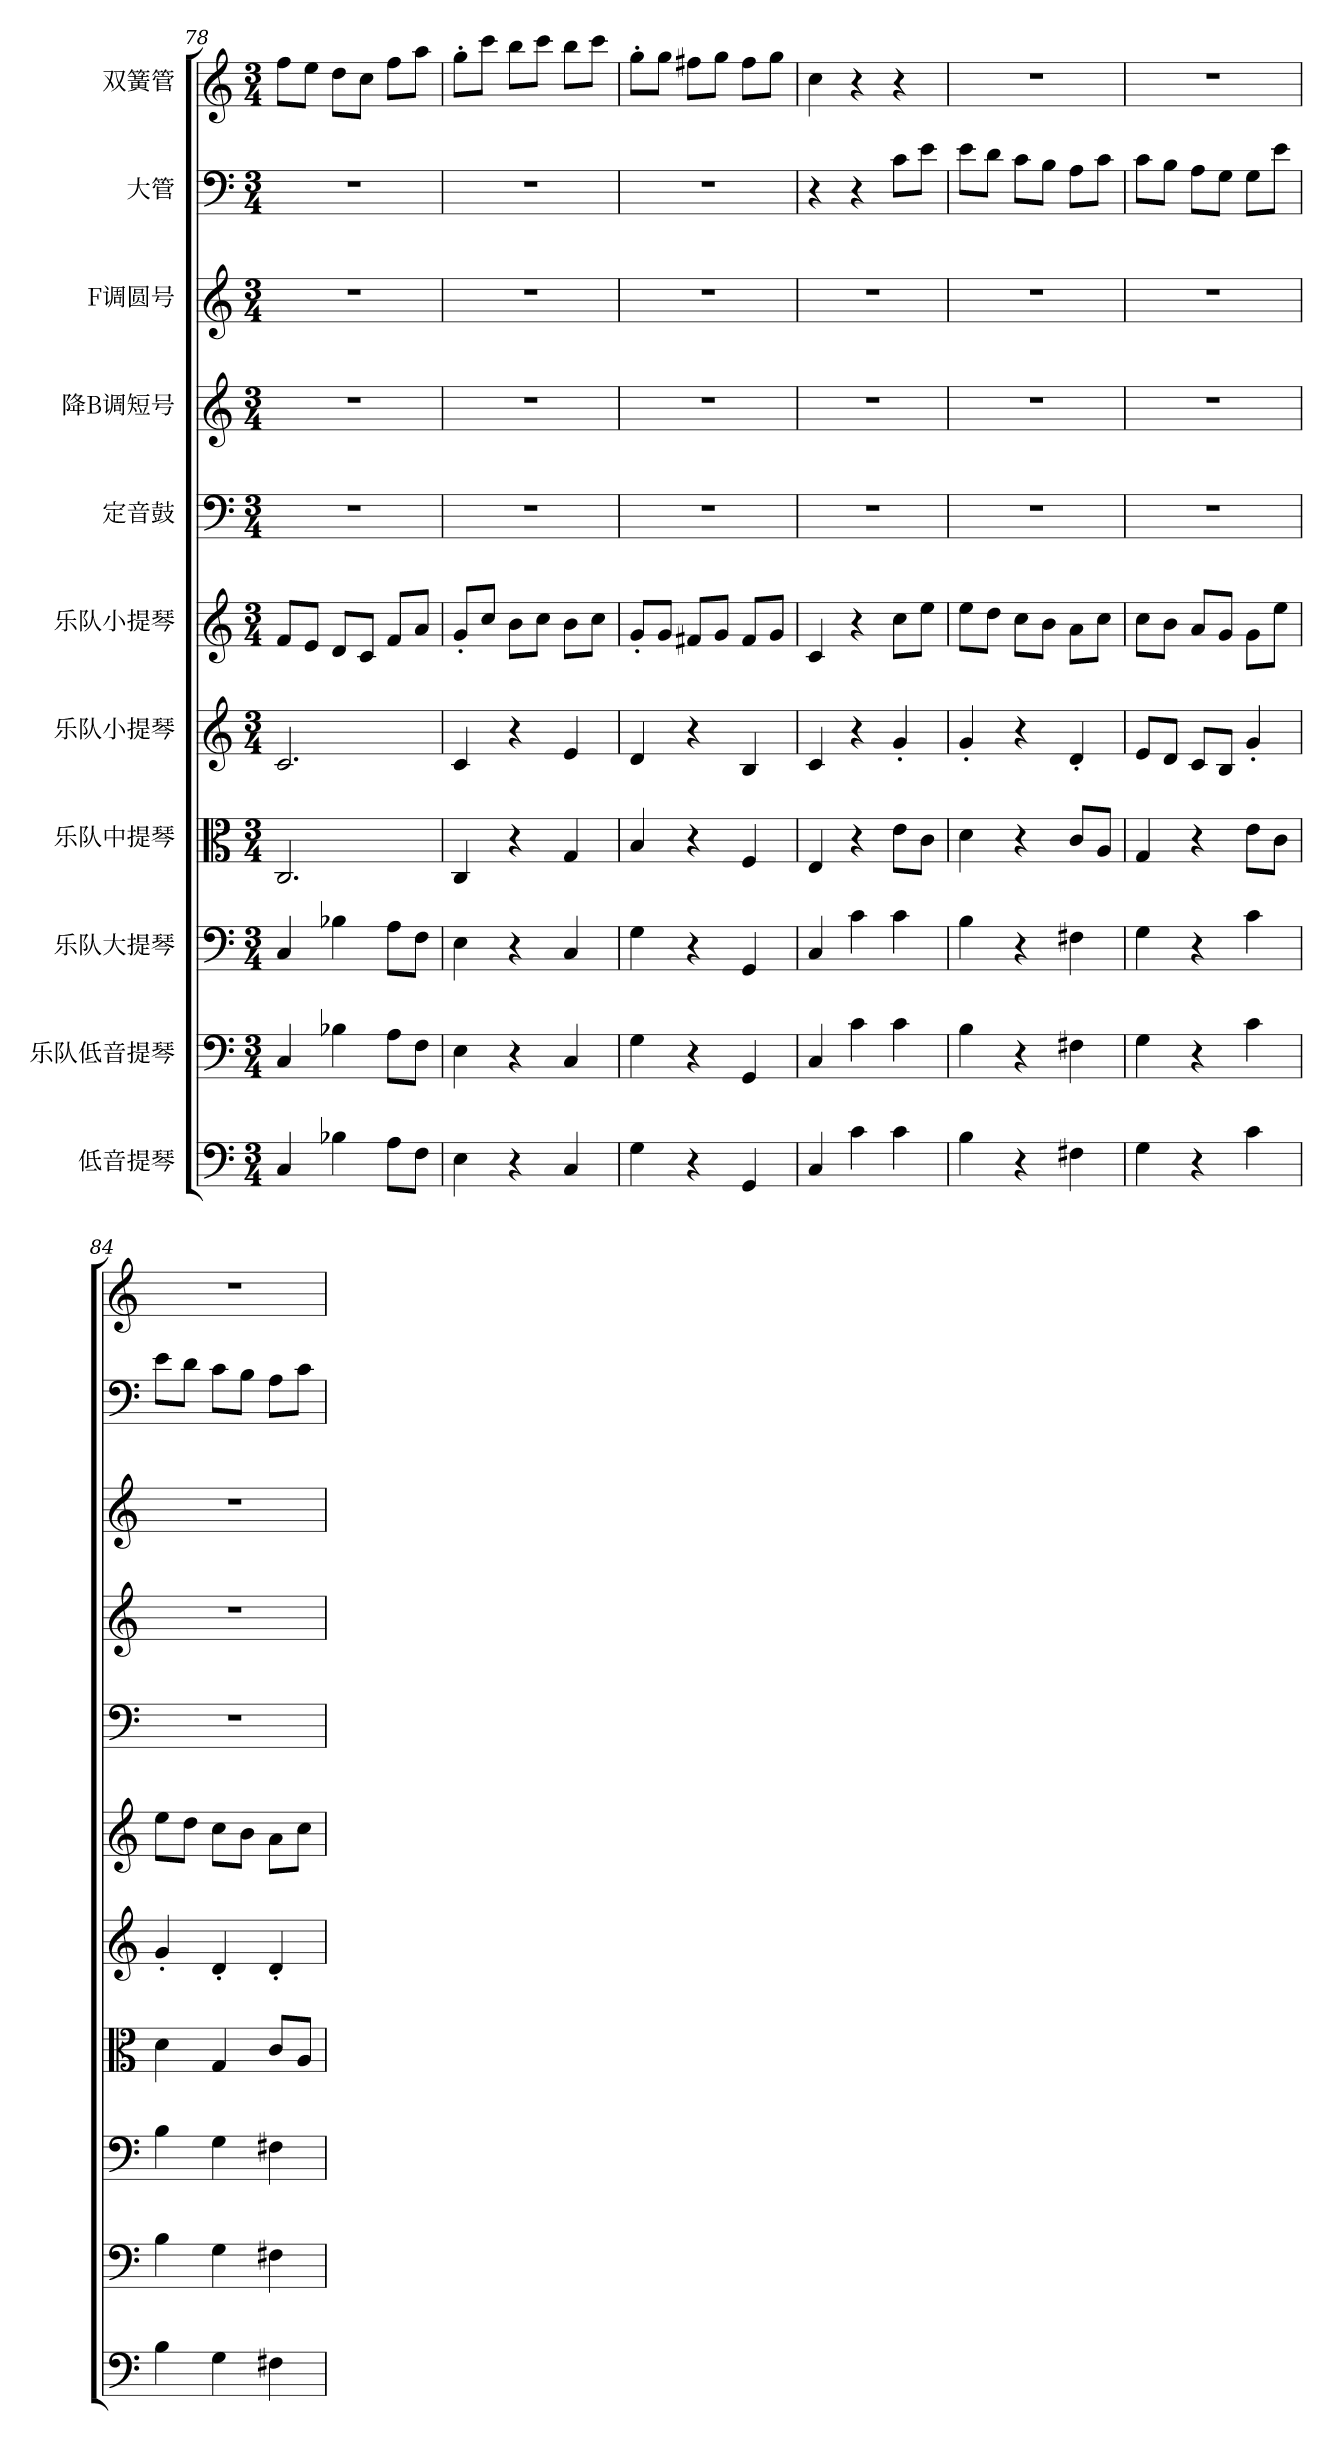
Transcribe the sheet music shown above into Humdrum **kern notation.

**kern	**kern	**kern	**kern	**kern	**kern	**kern	**kern	**kern	**kern	**kern
*part11	*part10	*part9	*part8	*part7	*part6	*part5	*part4	*part3	*part2	*part1
*staff11	*staff10	*staff9	*staff8	*staff7	*staff6	*staff5	*staff4	*staff3	*staff2	*staff1
*I"低音提琴	*I"乐队低音提琴	*I"乐队大提琴	*I"乐队中提琴	*I"乐队小提琴	*I"乐队小提琴	*I"定音鼓	*I"降B调短号	*I"F调圆号	*I"大管	*I"双簧管
*clefF4	*clefF4	*clefF4	*clefC3	*clefG2	*clefG2	*clefF4	*clefG2	*clefG2	*clefF4	*clefG2
*ITrd7c12	*ITrd7c12	*	*	*	*	*	*ITrd1c2	*ITrd4c7	*	*
*k[]	*k[]	*k[]	*k[]	*k[]	*k[]	*k[]	*k[b-e-]	*k[b-]	*k[]	*k[]
*M3/4	*M3/4	*M3/4	*M3/4	*M3/4	*M3/4	*M3/4	*M3/4	*M3/4	*M3/4	*M3/4
=78	=78	=78	=78	=78	=78	=78	=78	=78	=78	=78
4CC/	4CC/	4C/	2.C/	2.c/	8f/L	2.r	2.r	2.r	2.r	8ff\L
.	.	.	.	.	8e/J	.	.	.	.	8ee\J
4BB-X\	4BB-X\	4B-X\	.	.	8d/L	.	.	.	.	8dd\L
.	.	.	.	.	8c/J	.	.	.	.	8cc\J
8AA\L	8AA\L	8A\L	.	.	8f/L	.	.	.	.	8ff\L
8FF\J	8FF\J	8F\J	.	.	8a/J	.	.	.	.	8aa\J
=79	=79	=79	=79	=79	=79	=79	=79	=79	=79	=79
4EE\	4EE\	4E\	4C/	4c/	8g'/L	2.r	2.r	2.r	2.r	8gg'\L
.	.	.	.	.	8cc/J	.	.	.	.	8ccc\J
4r	4r	4r	4r	4r	8b\L	.	.	.	.	8bb\L
.	.	.	.	.	8cc\J	.	.	.	.	8ccc\J
4CC/	4CC/	4C/	4G/	4e/	8b\L	.	.	.	.	8bb\L
.	.	.	.	.	8cc\J	.	.	.	.	8ccc\J
=80	=80	=80	=80	=80	=80	=80	=80	=80	=80	=80
4GG\	4GG\	4G\	4B/	4d/	8g'/L	2.r	2.r	2.r	2.r	8gg'\L
.	.	.	.	.	8g/J	.	.	.	.	8gg\J
*	*	*	*	*	*	*	*	*	*	*MM125
4r	4r	4r	4r	4r	8f#X/L	.	.	.	.	8ff#X\L
.	.	.	.	.	8g/J	.	.	.	.	8gg\J
*	*	*	*	*	*	*	*	*	*	*MM123
4GGG/	4GGG/	4GG/	4F/	4B/	8f#/L	.	.	.	.	8ff#\L
.	.	.	.	.	8g/J	.	.	.	.	8gg\J
!!LO:PB:g=z
=81	=81	=81	=81	=81	=81	=81	=81	=81	=81	=81
*	*	*	*	*	*	*	*	*	*	*MM124
4CC/	4CC/	4C/	4E/	4c/	4c/	2.r	2.r	2.r	4r	4cc\
4C\	4C\	4c\	4r	4r	4r	.	.	.	4r	4r
4C\	4C\	4c\	8e\L	4g'/	8cc\L	.	.	.	8c\L	4r
.	.	.	8c\J	.	8ee\J	.	.	.	8e\J	.
=82	=82	=82	=82	=82	=82	=82	=82	=82	=82	=82
*	*	*	*	*	*	*	*	*	*	*MM128
4BB\	4BB\	4B\	4d\	4g'/	8ee\L	2.r	2.r	2.r	8e\L	2.r
.	.	.	.	.	8dd\J	.	.	.	8d\J	.
4r	4r	4r	4r	4r	8cc\L	.	.	.	8c\L	.
.	.	.	.	.	8b\J	.	.	.	8B\J	.
4FF#X\	4FF#X\	4F#X\	8c/L	4d'/	8a\L	.	.	.	8A\L	.
.	.	.	8A/J	.	8cc\J	.	.	.	8c\J	.
=83	=83	=83	=83	=83	=83	=83	=83	=83	=83	=83
4GG\	4GG\	4G\	4G/	8e/L	8cc\L	2.r	2.r	2.r	8c\L	2.r
.	.	.	.	8d/J	8b\J	.	.	.	8B\J	.
4r	4r	4r	4r	8c/L	8a/L	.	.	.	8A\L	.
.	.	.	.	8B/J	8g/J	.	.	.	8G\J	.
4C\	4C\	4c\	8e\L	4g'/	8g\L	.	.	.	8G\L	.
.	.	.	8c\J	.	8ee\J	.	.	.	8e\J	.
=84	=84	=84	=84	=84	=84	=84	=84	=84	=84	=84
4BB\	4BB\	4B\	4d\	4g'/	8ee\L	2.r	2.r	2.r	8e\L	2.r
.	.	.	.	.	8dd\J	.	.	.	8d\J	.
4GG\	4GG\	4G\	4G/	4d'/	8cc\L	.	.	.	8c\L	.
.	.	.	.	.	8b\J	.	.	.	8B\J	.
4FF#X\	4FF#X\	4F#X\	8c/L	4d'/	8a\L	.	.	.	8A\L	.
.	.	.	8A/J	.	8cc\J	.	.	.	8c\J	.
=	=	=	=	=	=	=	=	=	=	=
*-	*-	*-	*-	*-	*-	*-	*-	*-	*-	*-
